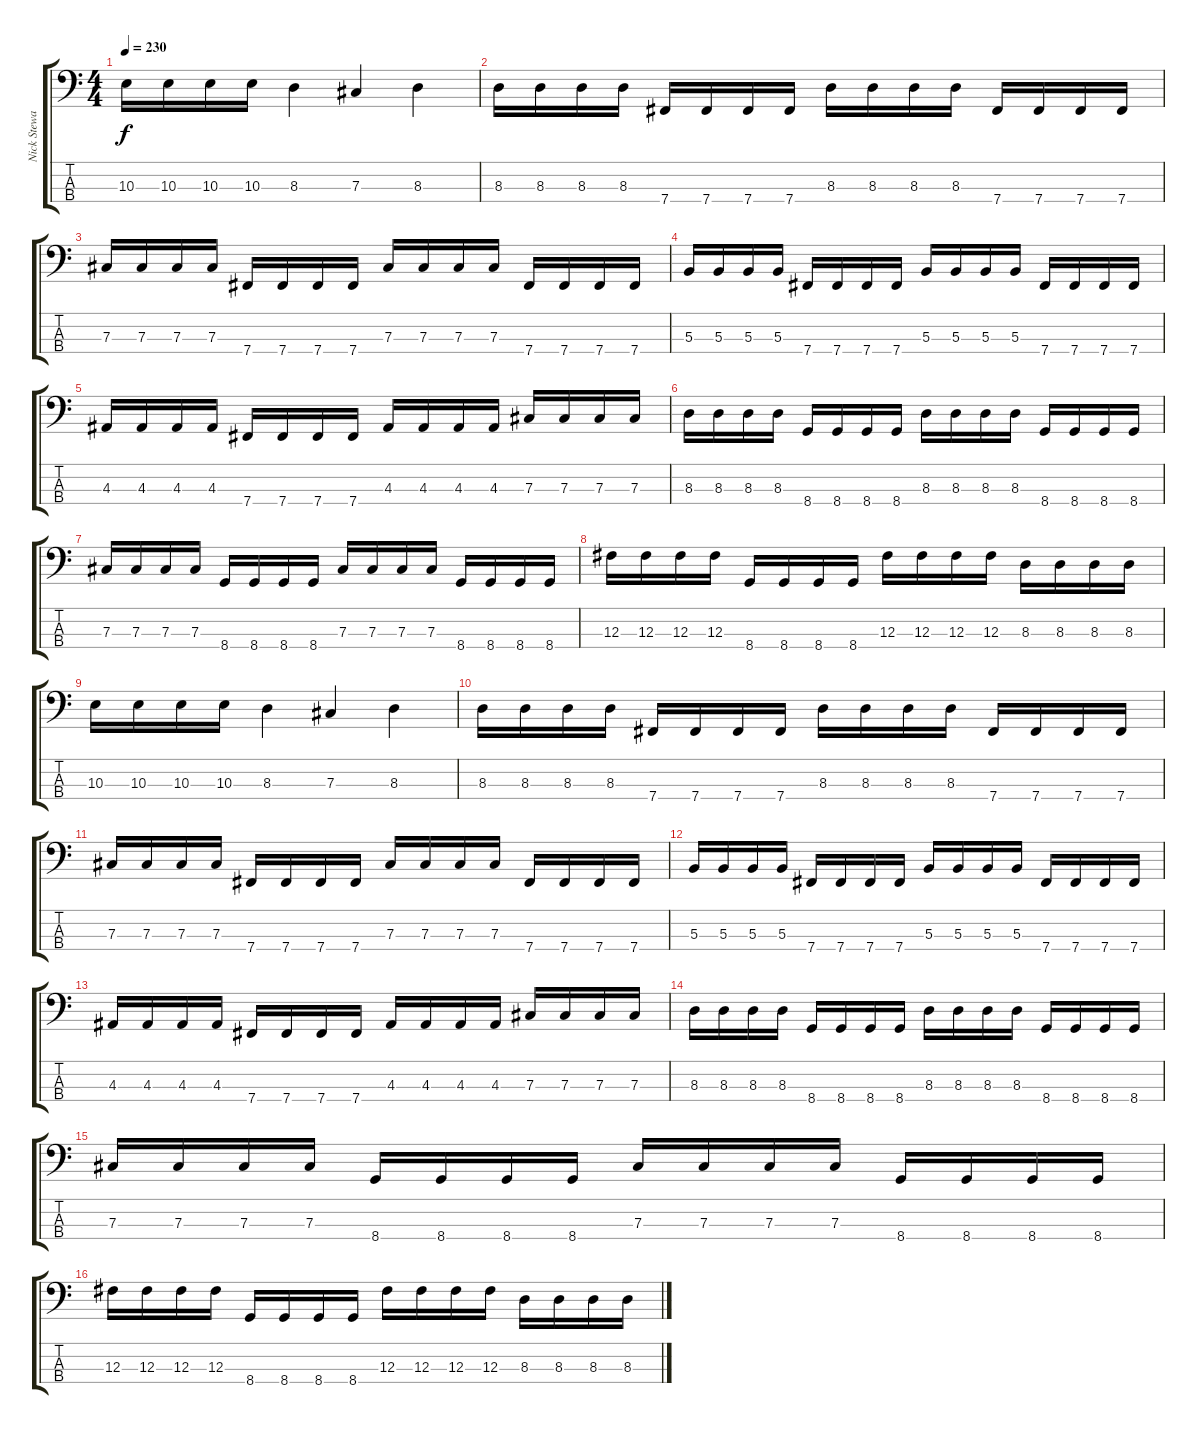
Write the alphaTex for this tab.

\track ("Nick Stewart" "Nick Stewa") {instrument electricbassfinger}
\staff {score tabs}
\tuning (E2 B1 Gb1 B0) {hide}
\ts (4 4)
\tempo 230
\clef f4
\ks c
10.3.16{dy f} 10.3.16 10.3.16 10.3.16 8.3.4 7.3.4 8.3.4 |
8.3.16 8.3.16 8.3.16 8.3.16 7.4.16 7.4.16 7.4.16 7.4.16 8.3.16 8.3.16 8.3.16 8.3.16 7.4.16 7.4.16 7.4.16 7.4.16 |
7.3.16 7.3.16 7.3.16 7.3.16 7.4.16 7.4.16 7.4.16 7.4.16 7.3.16 7.3.16 7.3.16 7.3.16 7.4.16 7.4.16 7.4.16 7.4.16 |
5.3.16 5.3.16 5.3.16 5.3.16 7.4.16 7.4.16 7.4.16 7.4.16 5.3.16 5.3.16 5.3.16 5.3.16 7.4.16 7.4.16 7.4.16 7.4.16 |
4.3.16 4.3.16 4.3.16 4.3.16 7.4.16 7.4.16 7.4.16 7.4.16 4.3.16 4.3.16 4.3.16 4.3.16 7.3.16 7.3.16 7.3.16 7.3.16 |
8.3.16 8.3.16 8.3.16 8.3.16 8.4.16 8.4.16 8.4.16 8.4.16 8.3.16 8.3.16 8.3.16 8.3.16 8.4.16 8.4.16 8.4.16 8.4.16 |
7.3.16 7.3.16 7.3.16 7.3.16 8.4.16 8.4.16 8.4.16 8.4.16 7.3.16 7.3.16 7.3.16 7.3.16 8.4.16 8.4.16 8.4.16 8.4.16 |
12.3.16 12.3.16 12.3.16 12.3.16 8.4.16 8.4.16 8.4.16 8.4.16 12.3.16 12.3.16 12.3.16 12.3.16 8.3.16 8.3.16 8.3.16 8.3.16 |
10.3.16 10.3.16 10.3.16 10.3.16 8.3.4 7.3.4 8.3.4 |
8.3.16 8.3.16 8.3.16 8.3.16 7.4.16 7.4.16 7.4.16 7.4.16 8.3.16 8.3.16 8.3.16 8.3.16 7.4.16 7.4.16 7.4.16 7.4.16 |
7.3.16 7.3.16 7.3.16 7.3.16 7.4.16 7.4.16 7.4.16 7.4.16 7.3.16 7.3.16 7.3.16 7.3.16 7.4.16 7.4.16 7.4.16 7.4.16 |
5.3.16 5.3.16 5.3.16 5.3.16 7.4.16 7.4.16 7.4.16 7.4.16 5.3.16 5.3.16 5.3.16 5.3.16 7.4.16 7.4.16 7.4.16 7.4.16 |
4.3.16 4.3.16 4.3.16 4.3.16 7.4.16 7.4.16 7.4.16 7.4.16 4.3.16 4.3.16 4.3.16 4.3.16 7.3.16 7.3.16 7.3.16 7.3.16 |
8.3.16 8.3.16 8.3.16 8.3.16 8.4.16 8.4.16 8.4.16 8.4.16 8.3.16 8.3.16 8.3.16 8.3.16 8.4.16 8.4.16 8.4.16 8.4.16 |
7.3.16 7.3.16 7.3.16 7.3.16 8.4.16 8.4.16 8.4.16 8.4.16 7.3.16 7.3.16 7.3.16 7.3.16 8.4.16 8.4.16 8.4.16 8.4.16 |
12.3.16 12.3.16 12.3.16 12.3.16 8.4.16 8.4.16 8.4.16 8.4.16 12.3.16 12.3.16 12.3.16 12.3.16 8.3.16 8.3.16 8.3.16 8.3.16
